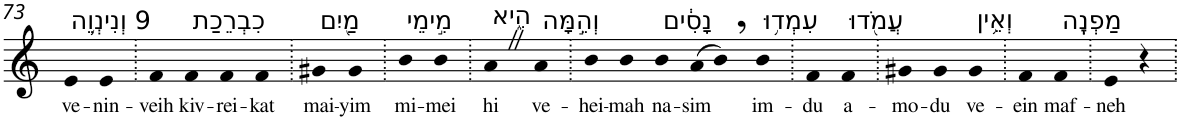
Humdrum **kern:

**kern	**text
*part1	*part1
*staff1	*staff1
*I"Piano	*
*I'Pno	*
!!LO:PB:g=z
*clefG2	*
*k[]	*
=73	=73
!LO:TX:a:t=9 וְנִינְוֵ֥ה	!
!	!LO:LY:b
4e	ve-
!	!LO:LY:b
4e	-nin-
=74.	=74.
!	!LO:LY:b
4f	-veih
!LO:TX:a:t=כִבְרֵכַת	!
!	!LO:LY:b
4f	kiv-
!	!LO:LY:b
4f	-rei-
!	!LO:LY:b
4f	-kat
=75.	=75.
!LO:TX:a:t=מַ֖יִם	!
!	!LO:LY:b
4g#X	mai-
!	!LO:LY:b
4g#	-yim
=76.	=76.
!LO:TX:a:t=מִ֣ימֵי	!
!	!LO:LY:b
4b	mi-
!	!LO:LY:b
4b	-mei
=77.	=77.
!LO:TX:a:t=הִ֑יא	!
!	!LO:LY:b
4aZ	hi
!LO:TX:a:t=וְהֵ֣מָּה	!
!	!LO:LY:b
4a	ve-
=78.	=78.
!	!LO:LY:b
4b	-hei-
!	!LO:LY:b
4b	-mah
!LO:TX:a:t=נָסִ֔ים	!
!	!LO:LY:b
4b	na-
!	!LO:LY:b
(>8a	-sim
8b,)	.
!LO:TX:a:t=עִמְד֥וּ	!
!	!LO:LY:b
4b	im-
=79.	=79.
!	!LO:LY:b
4f	-du
!LO:TX:a:t=עֲמֹ֖דוּ	!
!	!LO:LY:b
4f	a-
=80.	=80.
!	!LO:LY:b
4g#X	-mo-
!	!LO:LY:b
4g#	-du
!LO:TX:a:t=וְאֵ֥ין	!
!	!LO:LY:b
4g#	ve-
=81.	=81.
!	!LO:LY:b
4f	-ein
!LO:TX:a:t=מַפְנֶֽה	!
!	!LO:LY:b
4f	maf-
=82.	=82.
!	!LO:LY:b
4e	-neh
4r	.
=.	=.
*-	*-
